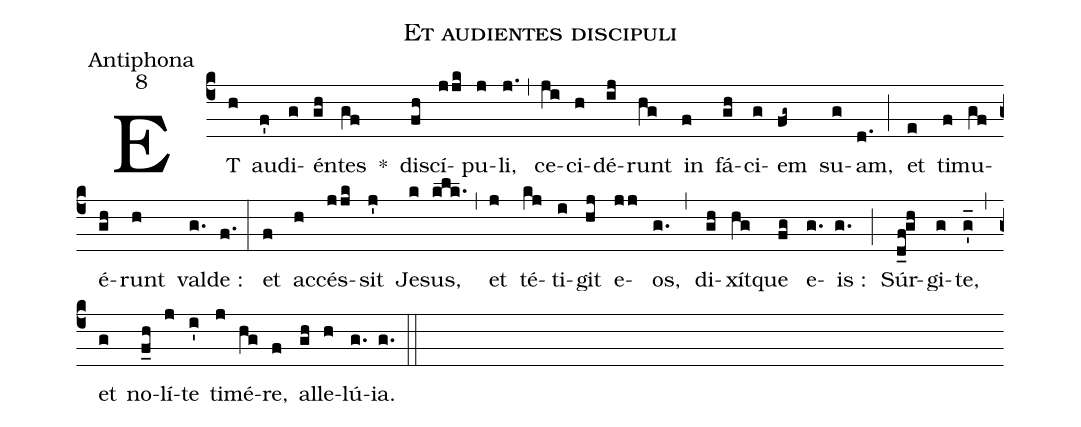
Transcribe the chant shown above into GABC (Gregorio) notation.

name:Et audientes discipuli;
office-part:Antiphona;
mode:8;
%%
(c4) ET(h) au(f')di(g)én(gh)tes(gf) *() di(fh)scí(jjk)pu(j)li,(j.) (,) ce(ji)ci(h)dé(ij)runt(hg) in(f) fá(gh)ci(g)em(fg~) su(g)am,(d.) (;) et(e) ti(f)mu(gf)é(gh)runt(h) val(g.)de :(f.) (:) et(f) ac(h)cés(jjk)sit(j') Je(k)sus,(klk.) (,) et(j) té(kj)ti(i)git(hj) e(jj)os,(g.) (,) di(gh)xít(hg)que(fg) e(g.)is :(g.) (;) Súr(d_f!gh)gi(g)te,(g'_) (,) et(g) no(f_h)lí(j)te(i') ti(j)mé(hg)re,(f) al(gh)le(h)lú(g.)ia.(g.) (::)
